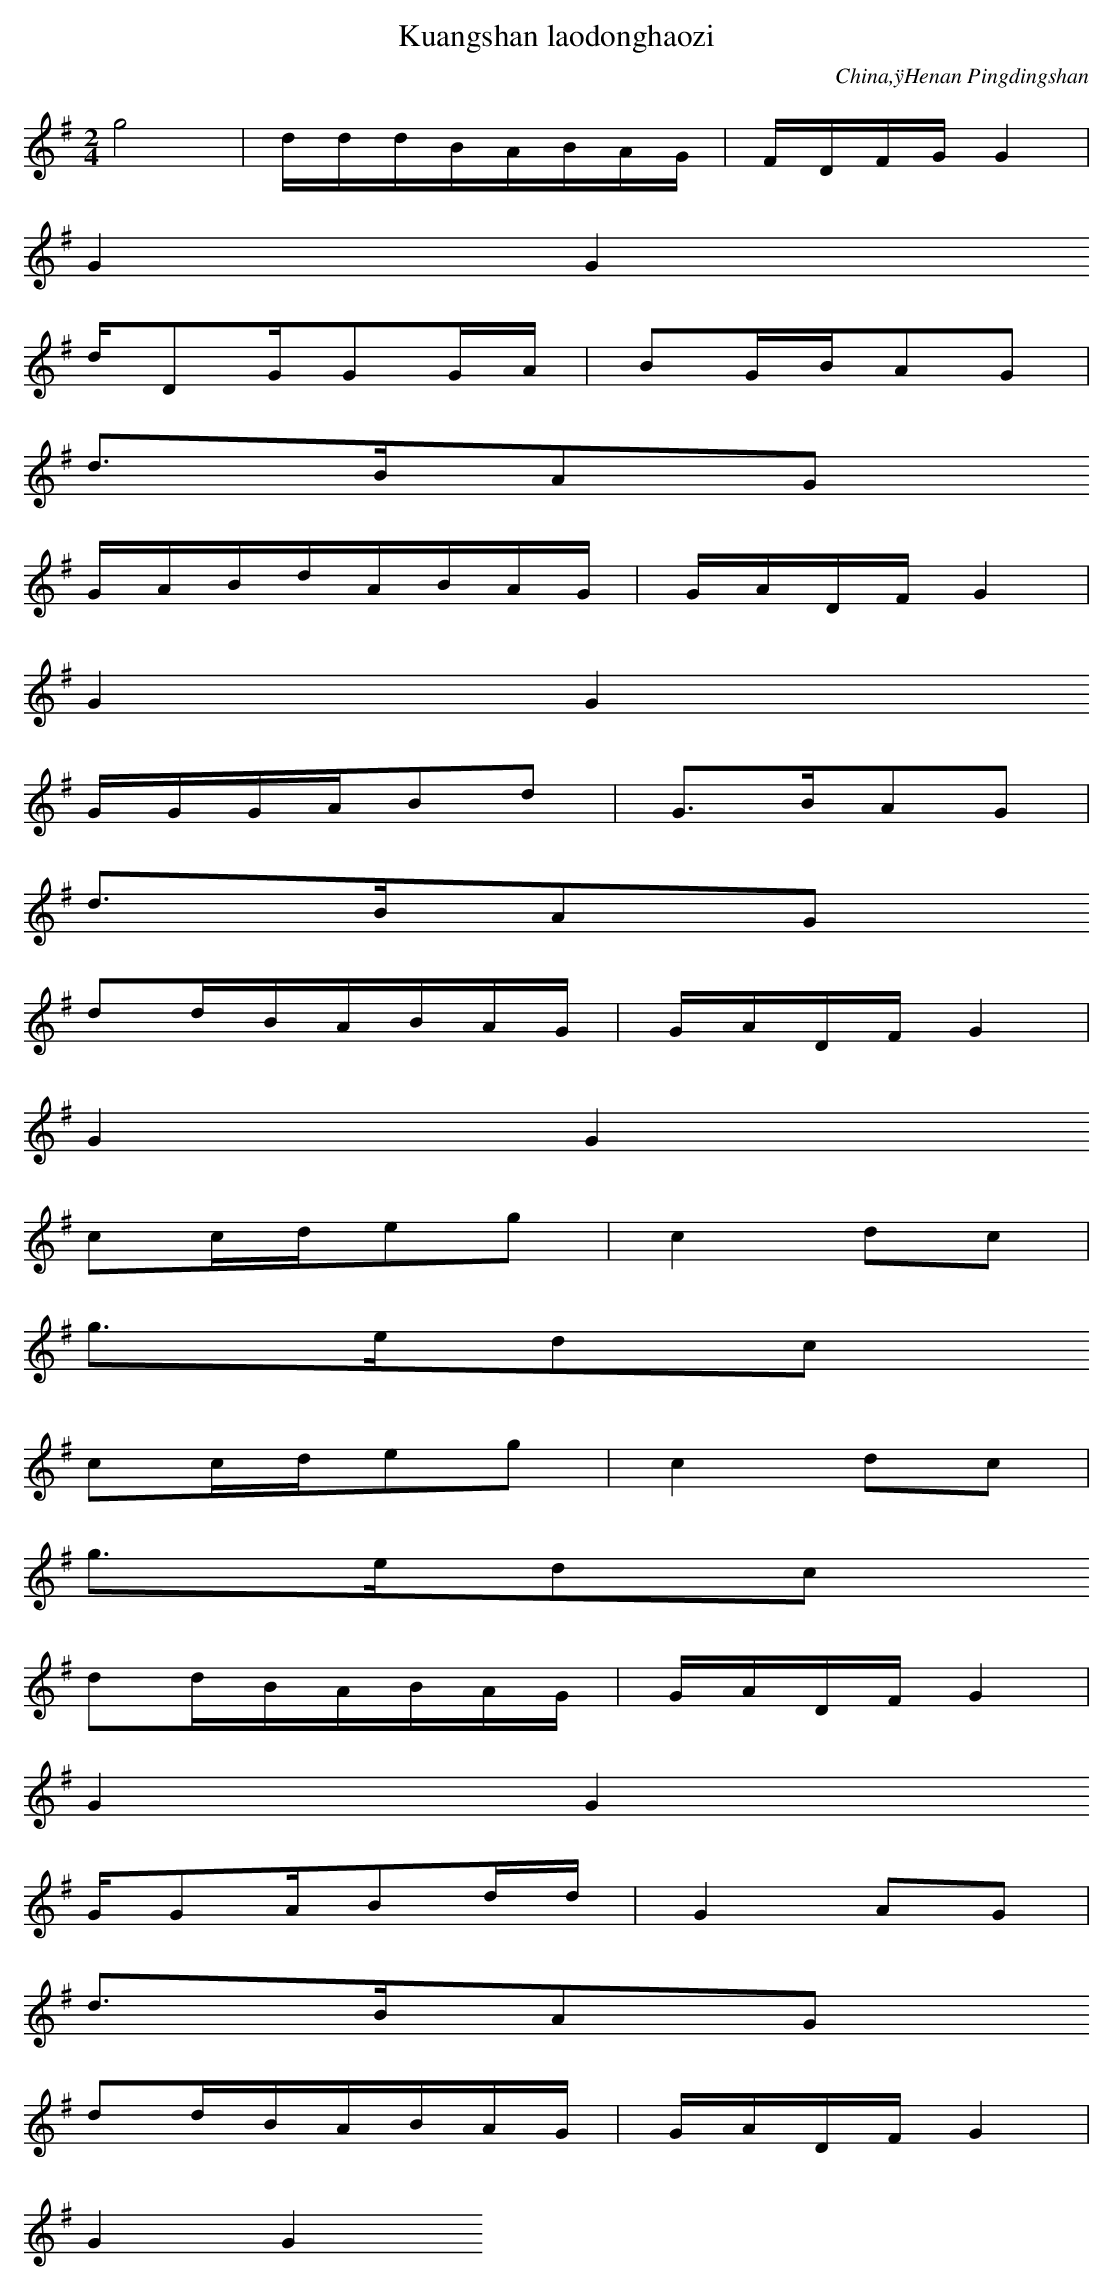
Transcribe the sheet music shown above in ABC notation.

X:1
T: Kuangshan laodonghaozi
O: China,ÿHenan Pingdingshan
M: 2/4
L: 1/16
K: G
g8 | dddBABAG | FDFGG4 |
G4G4
dD2GG2GA | B2GBA2G2 |
d3BA2G2
GABdABAG | GADFG4 |
G4G4
GGGAB2d2 | G3BA2G2 |
d3BA2G2
d2dBABAG | GADFG4 |
G4G4
c2cde2g2 | c4d2c2 |
g3ed2c2
c2cde2g2 | c4d2c2 |
g3ed2c2
d2dBABAG | GADFG4 |
G4G4
GG2AB2dd | G4A2G2 |
d3BA2G2
d2dBABAG | GADFG4 |
G4G4
